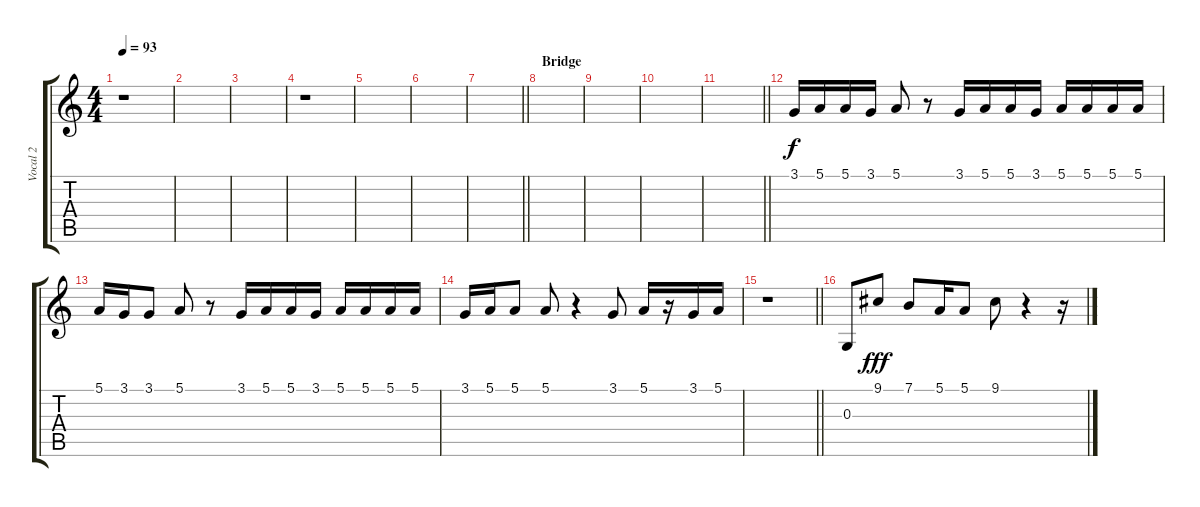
\track ("Vocal 2" "Vocal 2") {instrument sopranosax}
\staff {score tabs}
\tuning (E4 B3 G3 D3 A2 E2) {hide}
\ts (4 4)
\tempo 93
\clef g2
\ks c
r.1{dy fff} |
|
|
r.1 |
|
|
\barLineRight lightlight
|
\section ("" "Bridge")
|
|
|
\barLineRight lightlight
|
\section ("" "")
3.1.16{dy f} 5.1.16 5.1.16 3.1.16 5.1.8 r.8 3.1.16 5.1.16 5.1.16 3.1.16 5.1.16 5.1.16 5.1.16 5.1.16 |
5.1.16 3.1.16 3.1.8 5.1.8 r.8 3.1.16 5.1.16 5.1.16 3.1.16 5.1.16 5.1.16 5.1.16 5.1.16 |
3.1.16 5.1.16 5.1.8 5.1.8 r.4 3.1.8 5.1.16 r.16 3.1.16 5.1.16 |
\barLineRight lightlight
r.1 |
0.3.8 9.1.8{dy fff} 7.1.8 5.1.16 5.1.8 9.1.8 r.4 r.16
